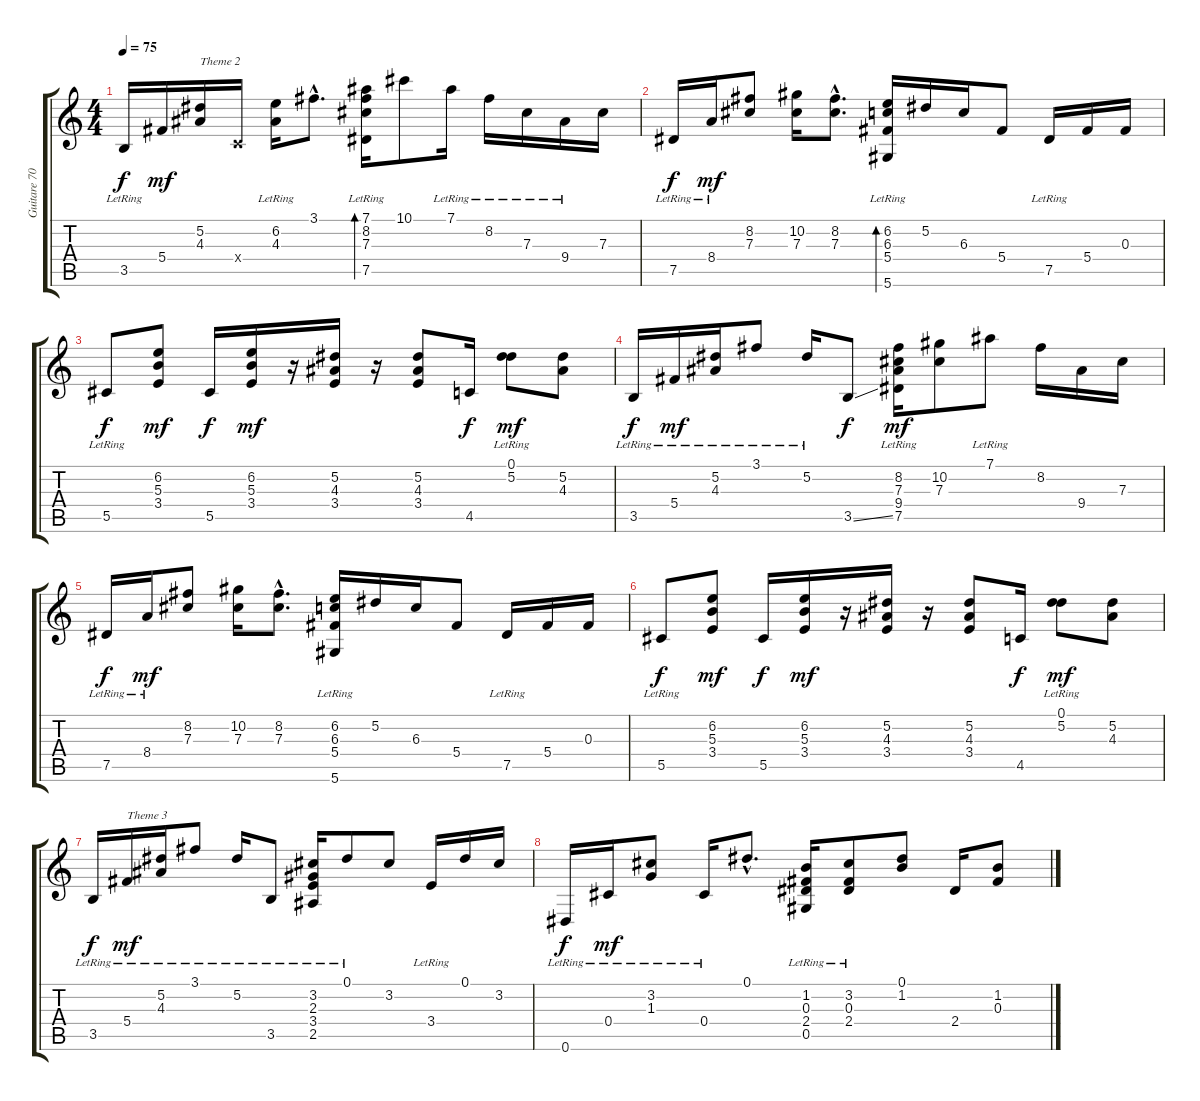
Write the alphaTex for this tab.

\track ("Guitare 70's & Jan 2000" "Guitare 70") {instrument acousticguitarnylon}
\staff {score tabs}
\tuning (Eb4 Bb3 Gb3 Db3 Ab2 Eb2) {hide}
\ts (4 4)
\tempo 75
\clef g2
\ks c
3.5{lr}.16{dy f} 5.4.16{dy mf} (5.2 4.3).16{txt "Theme 2"} -1.4{x}.16 (6.2{lr} 4.3{lr}).16 3.1{hac}.8{d} (7.1 8.2{lr} 7.3{lr} 7.5{lr}).16{bd 60} 10.1.8 7.1{lr}.16 8.2{lr}.16 7.3{lr}.16 9.4{lr}.16 7.3.16 |
7.5{lr}.16{dy f} 8.4{lr}.16{dy mf} (8.2 7.3).8 (10.2 7.3).16 (8.2{hac} 7.3{hac}).8{d} (6.2 6.3{lr} 5.4{lr} 5.6{lr}).16{bd 60} 5.2.16 6.3.16 5.4.8 7.5{lr}.16 5.4.16 0.3.16 |
5.5{lr}.8{dy f} (6.2 5.3 3.4).8{dy mf} 5.5.16{dy f} (6.2 5.3 3.4).16{dy mf} r.16 (5.2 4.3 3.4).16 r.16 (5.2 4.3 3.4).8 4.5.16{dy f} (0.1{lr} 5.2).8{dy mf} (5.2 4.3).8 |
3.5{lr}.16{dy f} 5.4{lr}.16{dy mf} (5.2{lr} 4.3{lr}).16 3.1{lr}.8 5.2{lr}.16 3.5{ss}.8{dy f} (8.2{lr} 7.3{lr} 9.4{lr} 7.5{lr}).16{dy mf} (10.2 7.3).8 7.1{lr}.8 8.2.16 9.4.16 7.3.16 |
7.5{lr}.16{dy f} 8.4{lr}.16{dy mf} (8.2 7.3).8 (10.2 7.3).16 (8.2{hac} 7.3{hac}).8{d} (6.2 6.3{lr} 5.4{lr} 5.6{lr}).16 5.2.16 6.3.16 5.4.8 7.5{lr}.16 5.4.16 0.3.16 |
5.5{lr}.8{dy f} (6.2 5.3 3.4).8{dy mf} 5.5.16{dy f} (6.2 5.3 3.4).16{dy mf} r.16 (5.2 4.3 3.4).16 r.16 (5.2 4.3 3.4).8 4.5.16{dy f} (0.1{lr} 5.2).8{dy mf} (5.2 4.3).8 |
3.5{lr}.16{dy f} 5.4{lr}.16{txt "Theme 3" dy mf} (5.2{lr} 4.3{lr}).16 3.1{lr}.8 5.2{lr}.16 3.5{lr}.8 (3.2{lr} 2.3{lr} 3.4{lr} 2.5{lr}).16 0.1{lr}.8 3.2.8 3.4{lr}.16 0.1.16 3.2.16 |
0.6{lr}.16{dy f} 0.4{lr}.16{dy mf} (3.2{lr} 1.3{lr}).8 0.4{lr}.16 0.1{hac}.8{d} (1.2 0.3 2.4 0.5{lr}).16 (3.2 0.3 2.4{lr}).8 (0.1 1.2).8 2.4.16 (1.2 0.3).8
